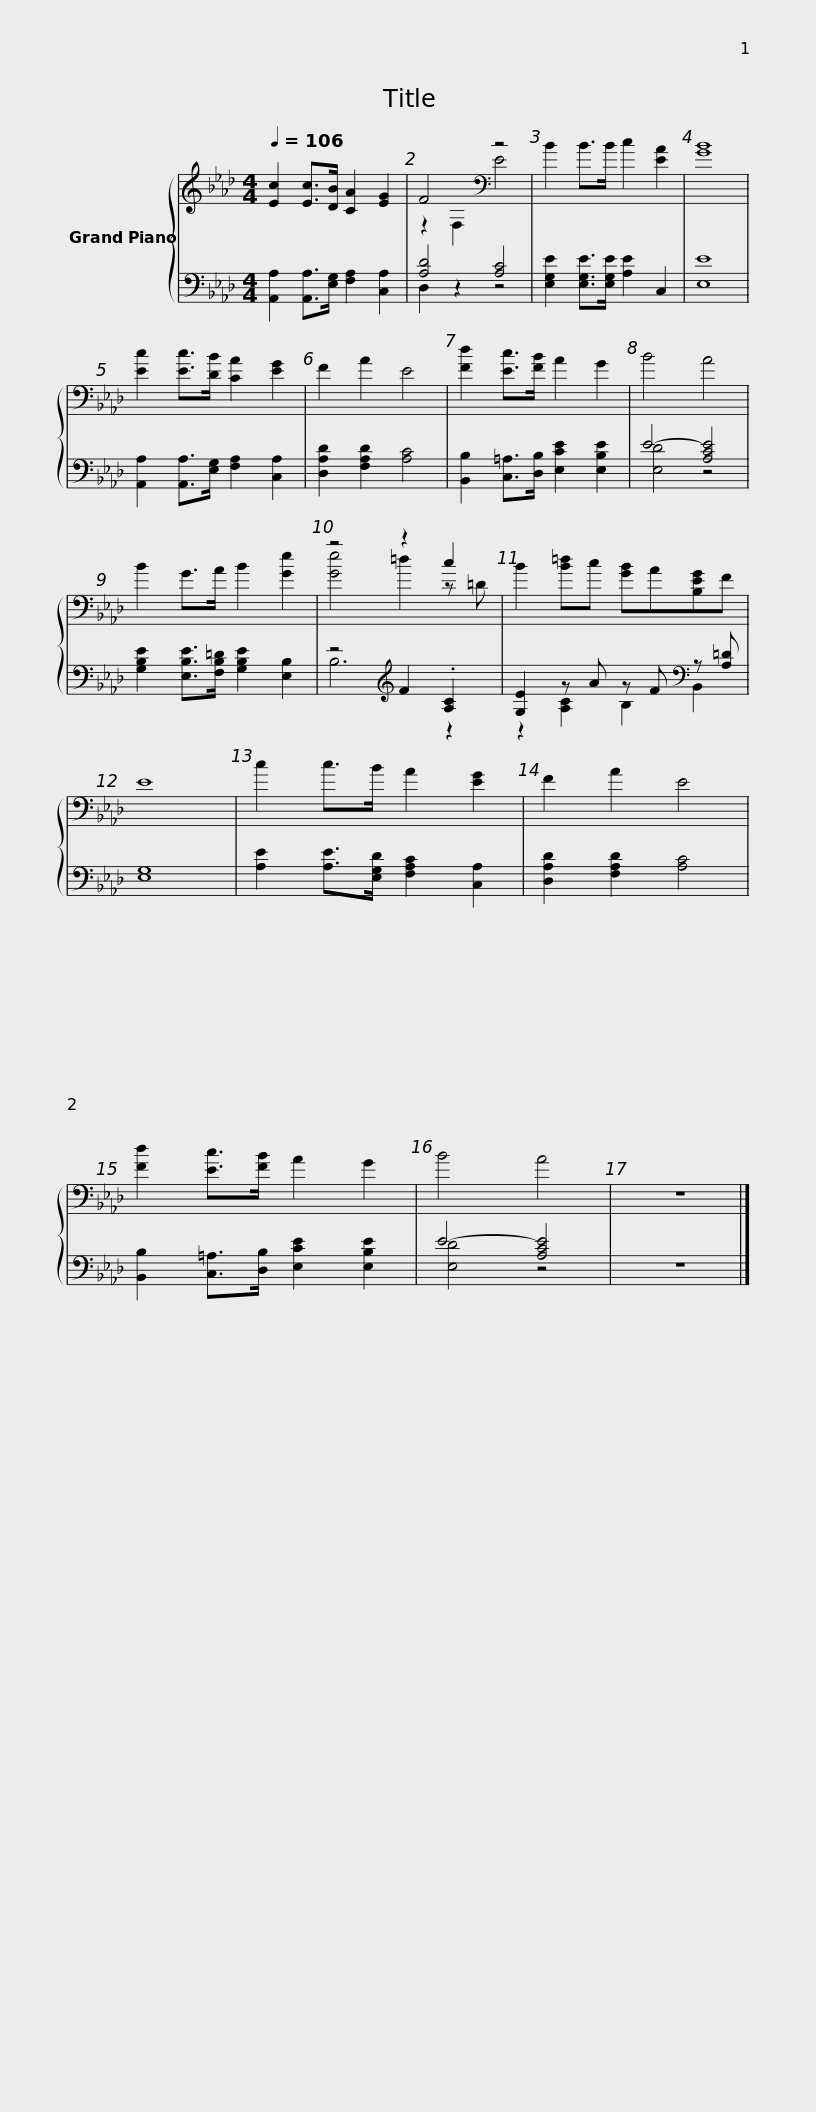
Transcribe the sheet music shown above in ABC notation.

X:1
%%score { ( 1 3 ) | ( 2 4 ) }
L:1/8
Q:1/4=106
M:4/4
I:linebreak $
K:Ab
V:1 treble
V:3 treble
V:2 bass
V:4 bass
V:1
 [Ec]2 [Ec]>[DB] [CA]2 [EG]2 | F4[K:bass] z4 | B2 B>B c2 [EA]2 | [GB]8 | [Ec]2 [Ec]>[DB] [CA]2 [EG]2 | %5
 F2 A2 E4 | [Fd]2 [Ec]>[FB] A2 G2 |$ B4 A4 | B2 G>A B2 [Ge]2 | z4 z2 c2 | %10
 B2 [B=d]c [GB]A[B,EG]F | E8 | c2 c>B A2 [EG]2 |$ F2 A2 E4 | [Fd]2 [Ec]>[FB] A2 G2 | %15
 B4 A4 | z8 |] %17
V:2
 [A,,A,]2 [A,,A,]>[E,G,] [F,A,]2 [C,A,]2 | [A,D]4 [A,C]4 | [E,G,E]2 [E,G,E]>[E,G,E] [A,E]2 C,2 | [E,E]8 | [A,,A,]2 [A,,A,]>[E,G,] [F,A,]2 [C,A,]2 | %5
 [D,A,D]2 [F,A,D]2 [A,C]4 | [B,,B,]2 [C,=A,]>[D,B,] [E,CE]2 [E,B,E]2 |$ E4- [A,CE]4 | [G,B,E]2 [E,B,E]>[F,B,=D] [G,B,E]2 [E,B,]2 | z4[K:treble] F2 .[A,C]2 | %10
 [G,E]2 z A z F[K:bass] z [A,=D] | [E,G,]8 | [A,E]2 [A,E]>[E,G,D] [F,A,C]2 [C,A,]2 |$ [D,A,D]2 [F,A,D]2 [A,C]4 | [B,,B,]2 [C,=A,]>[D,B,] [E,CE]2 [E,B,E]2 | %15
 E4- [A,CE]4 | z8 |] %17
V:3
 x8 | z2[K:bass] F,2 E4 | x8 | x8 | x8 | %5
 x8 | x8 |$ x8 | x8 | [Ge]4 =d2 z =D | %10
 x8 | x8 | x8 |$ x8 | x8 | %15
 x8 | x8 |] %17
V:4
 x8 | D,2 z2 z4 | x8 | x8 | x8 | %5
 x8 | x8 |$ [E,D]4 z4 | x8 | B,6[K:treble] z2 | %10
 z2 [A,C]2 B,2[K:bass] B,,2 | x8 | x8 |$ x8 | x8 | %15
 [E,D]4 z4 | x8 |] %17
